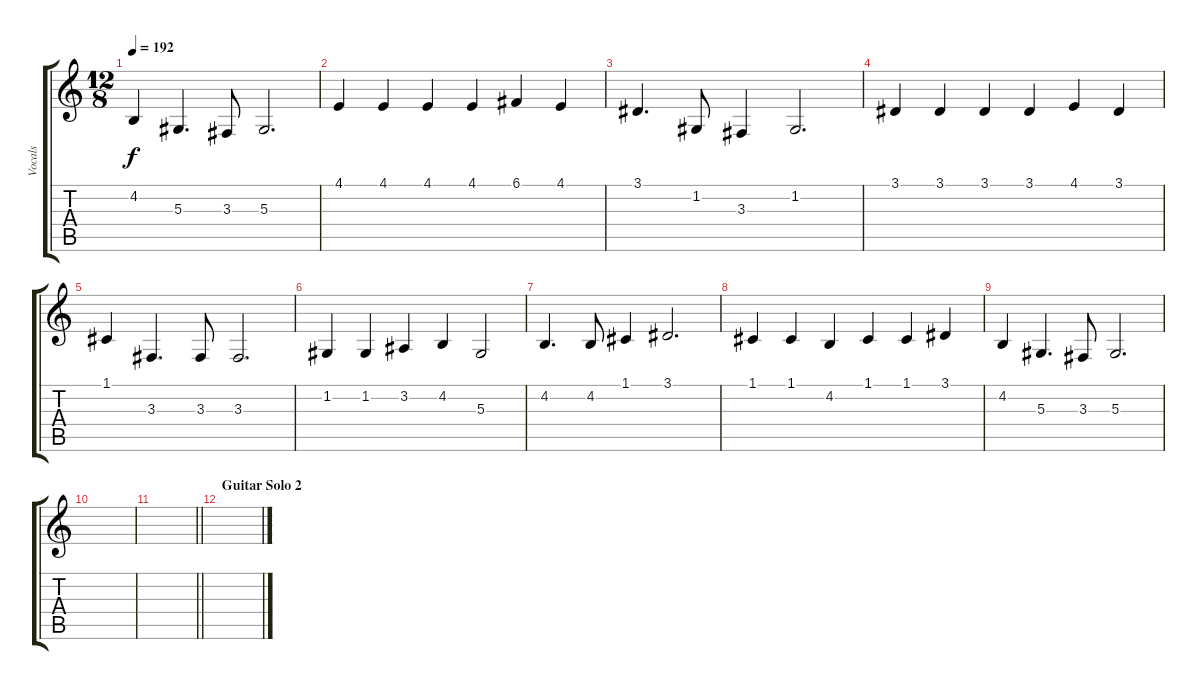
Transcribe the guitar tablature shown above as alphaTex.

\track ("Vocals" "Vocals") {instrument lead6voice}
\staff {score tabs}
\tuning (C4 G3 Eb3 Bb2 F2 C2) {hide}
\ts (12 8)
\tempo 192
\clef g2
\ks c
4.2.4{dy f} 5.3.4{d} 3.3.8 5.3.2{d} |
4.1.4 4.1.4 4.1.4 4.1.4 6.1.4 4.1.4 |
3.1.4{d} 1.2.8 3.3.4 1.2.2{d} |
3.1.4 3.1.4 3.1.4 3.1.4 4.1.4 3.1.4 |
1.1.4 3.3.4{d} 3.3.8 3.3.2{d} |
1.2.4 1.2.4 3.2.4 4.2.4 5.3.2 |
4.2.4{d} 4.2.8 1.1.4 3.1.2{d} |
1.1.4 1.1.4 4.2.4 1.1.4 1.1.4 3.1.4 |
4.2.4 5.3.4{d} 3.3.8 5.3.2{d} |
|
\barLineRight lightlight
|
\section ("" "Guitar Solo 2")
